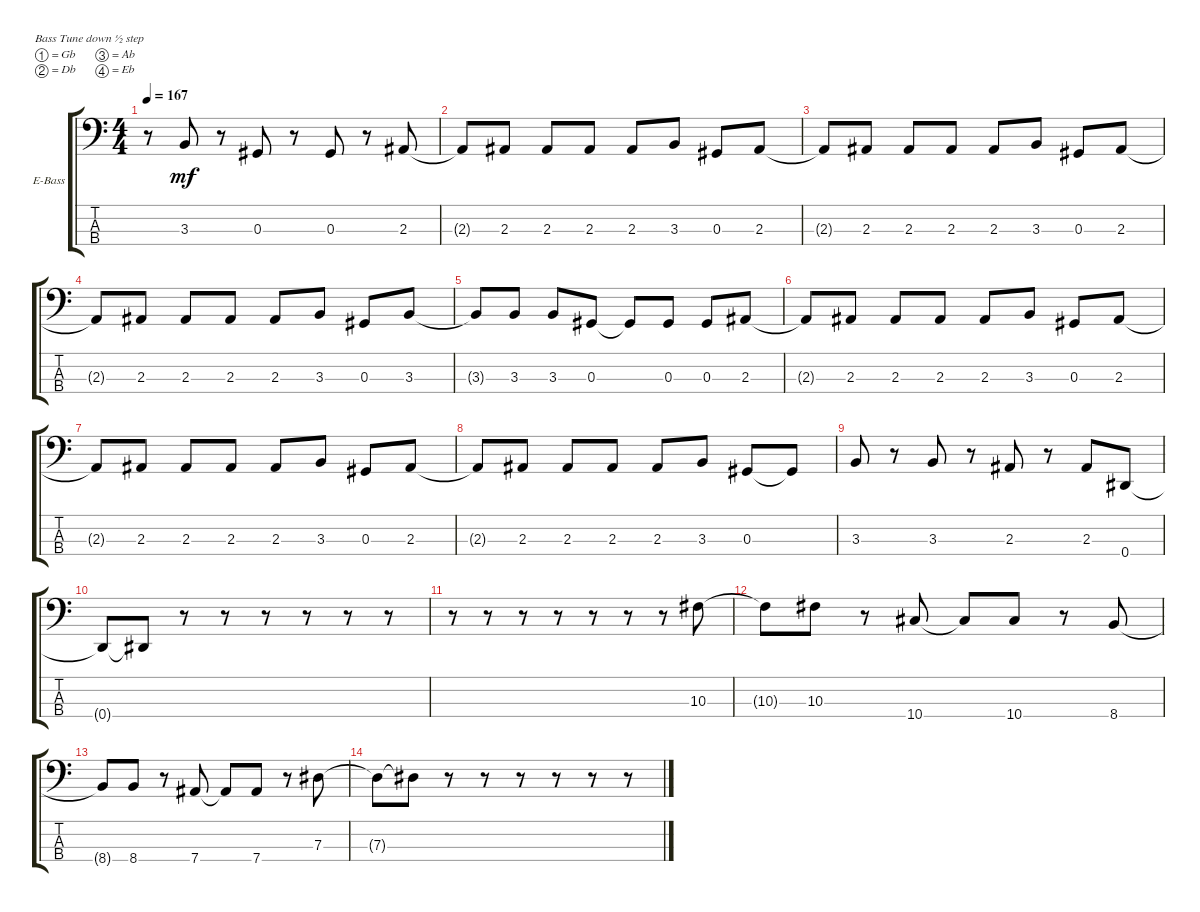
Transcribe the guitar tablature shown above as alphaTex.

\bracketExtendMode groupsimilarinstruments
\firstSystemTrackNameOrientation horizontal
\otherSystemsTrackNameOrientation horizontal
\track ("Electric Bass" "E-Bass") {instrument electricbassfinger}
\staff {score tabs}
\tuning (Gb2 Db2 Ab1 Eb1)
\ts (4 4)
\tempo 167
\clef f4
\ks c
r.8{dy mf} 3.3.8 r.8 0.3.8 r.8 0.3.8 r.8 2.3.8 |
2.3{t}.8 2.3.8 2.3.8 2.3.8 2.3.8 3.3.8 0.3.8 2.3.8 |
2.3{t}.8 2.3.8 2.3.8 2.3.8 2.3.8 3.3.8 0.3.8 2.3.8 |
2.3{t}.8 2.3.8 2.3.8 2.3.8 2.3.8 3.3.8 0.3.8 3.3.8 |
3.3{t}.8 3.3.8 3.3.8 0.3.8 0.3{t}.8 0.3.8 0.3.8 2.3.8 |
2.3{t}.8 2.3.8 2.3.8 2.3.8 2.3.8 3.3.8 0.3.8 2.3.8 |
2.3{t}.8 2.3.8 2.3.8 2.3.8 2.3.8 3.3.8 0.3.8 2.3.8 |
2.3{t}.8 2.3.8 2.3.8 2.3.8 2.3.8 3.3.8 0.3.8 0.3{t}.8 |
3.3.8 r.8 3.3.8 r.8 2.3.8 r.8 2.3.8 0.4.8 |
0.4{t}.8 0.4{t}.8 r.8 r.8 r.8 r.8 r.8 r.8 |
r.8 r.8 r.8 r.8 r.8 r.8 r.8 10.3.8 |
10.3{t}.8 10.3.8 r.8 10.4.8 10.4{t}.8 10.4.8 r.8 8.4.8 |
8.4{t}.8 8.4.8 r.8 7.4.8 7.4{t}.8 7.4.8 r.8 7.3.8 |
7.3{t}.8 7.3{t}.8 r.8 r.8 r.8 r.8 r.8 r.8
